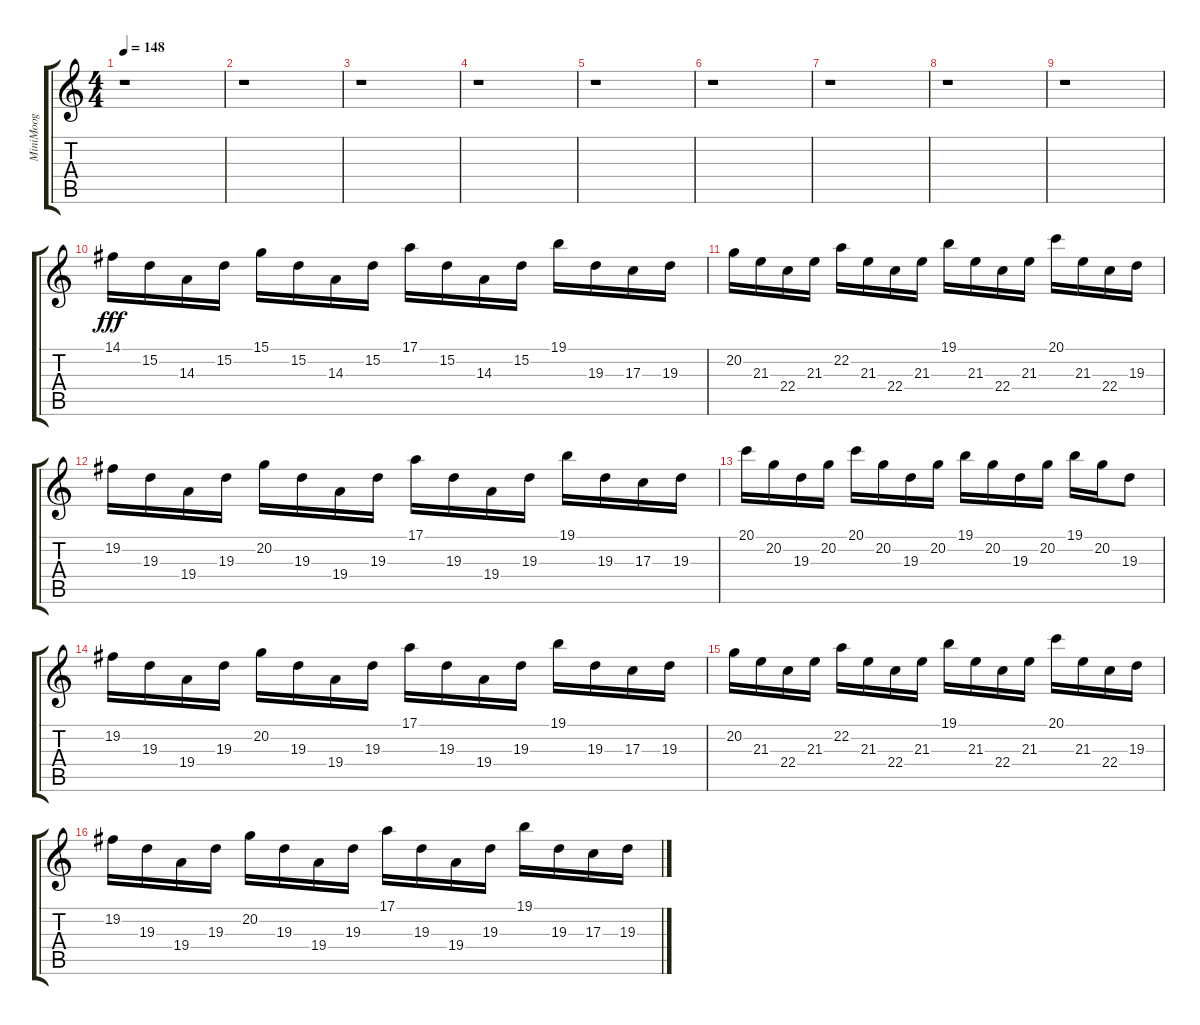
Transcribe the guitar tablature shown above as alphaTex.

\track ("MiniMoog" "MiniMoog") {instrument synthbrass1}
\staff {score tabs}
\tuning (E4 B3 G3 D3 A2 E2) {hide}
\ts (4 4)
\tempo 148
\clef g2
\ks c
r.1{dy f} |
r.1 |
r.1 |
r.1 |
r.1 |
r.1 |
r.1 |
r.1 |
r.1 |
14.1.16{dy fff} 15.2.16 14.3.16 15.2.16 15.1.16 15.2.16 14.3.16 15.2.16 17.1.16 15.2.16 14.3.16 15.2.16 19.1.16 19.3.16 17.3.16 19.3.16 |
20.2.16 21.3.16 22.4.16 21.3.16 22.2.16 21.3.16 22.4.16 21.3.16 19.1.16 21.3.16 22.4.16 21.3.16 20.1.16 21.3.16 22.4.16 19.3.16 |
19.2.16 19.3.16 19.4.16 19.3.16 20.2.16 19.3.16 19.4.16 19.3.16 17.1.16 19.3.16 19.4.16 19.3.16 19.1.16 19.3.16 17.3.16 19.3.16 |
20.1.16 20.2.16 19.3.16 20.2.16 20.1.16 20.2.16 19.3.16 20.2.16 19.1.16 20.2.16 19.3.16 20.2.16 19.1.16 20.2.16 19.3.8 |
19.2.16 19.3.16 19.4.16 19.3.16 20.2.16 19.3.16 19.4.16 19.3.16 17.1.16 19.3.16 19.4.16 19.3.16 19.1.16 19.3.16 17.3.16 19.3.16 |
20.2.16 21.3.16 22.4.16 21.3.16 22.2.16 21.3.16 22.4.16 21.3.16 19.1.16 21.3.16 22.4.16 21.3.16 20.1.16 21.3.16 22.4.16 19.3.16 |
19.2.16 19.3.16 19.4.16 19.3.16 20.2.16 19.3.16 19.4.16 19.3.16 17.1.16 19.3.16 19.4.16 19.3.16 19.1.16 19.3.16 17.3.16 19.3.16
